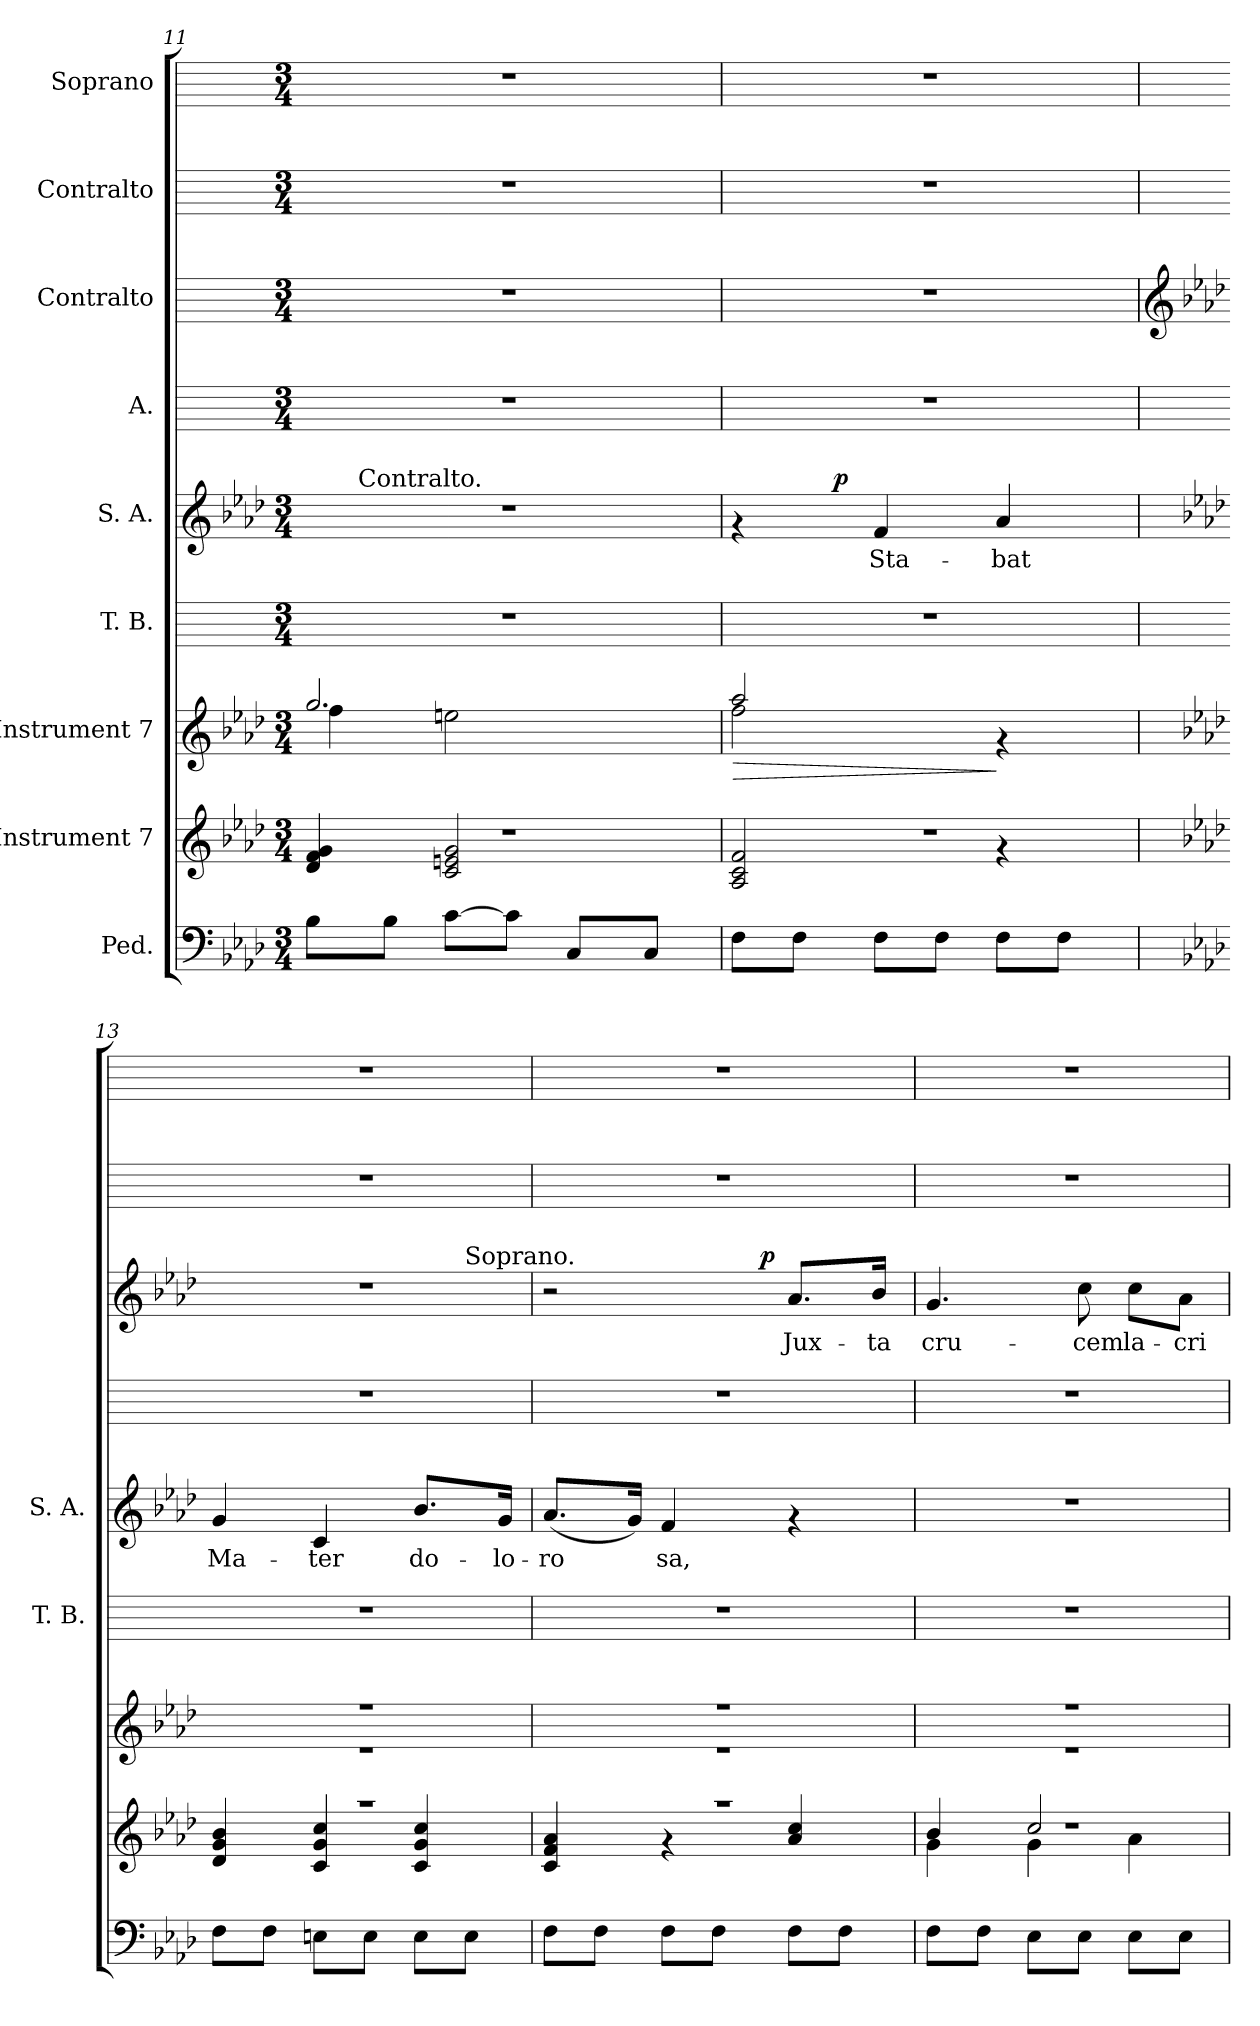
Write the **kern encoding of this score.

**kern	**kern	**kern	**dynam	**kern	**kern	**text	**dynam	**kern	**kern	**text	**dynam	**kern	**kern
*part9	*part8	*part7	*part7	*part6	*part5	*part5	*part5	*part4	*part3	*part3	*part3	*part2	*part1
*staff9	*staff8	*staff7	*staff7	*staff6	*staff5	*staff5	*staff5	*staff4	*staff3	*staff3	*staff3	*staff2	*staff1
*I"Ped.	*I"Instrument 7	*I"Instrument 7	*	*I"T.  B.	*I"S.  A.	*	*	*I"A.	*I"Contralto	*	*	*I"Contralto	*I"Soprano
*	*	*	*	*I'T.  B.	*I'S.  A.	*	*	*	*	*	*	*	*
*clefF4	*clefG2	*clefG2	*	*	*clefG2	*	*	*	*	*	*	*	*
*k[b-e-a-d-]	*k[b-e-a-d-]	*k[b-e-a-d-]	*	*k[]	*k[b-e-a-d-]	*	*	*k[]	*k[]	*	*	*k[]	*k[]
*A-:	*A-:	*A-:	*	*C:	*A-:	*	*	*C:	*C:	*	*	*C:	*C:
*M3/4	*M3/4	*M3/4	*	*M3/4	*M3/4	*	*	*M3/4	*M3/4	*	*	*M3/4	*M3/4
=11	=11	=11	=11	=11	=11	=11	=11	=11	=11	=11	=11	=11	=11
*	*^	*^	*	*	*^	*	*	*	*	*	*	*	*
8B-\L	2.r	4f/ 4d-/ 4g/	2.gg/	4ff\	.	2.r	2.r	16.ryy	.	.	2.r	2.r	.	.	2.r	2.r
!	!	!	!	!	!	!	!	!LO:TX:a:t=Contralto.	!	!	!	!	!	!	!	!
.	.	.	.	.	.	.	.	2ryy	.	.	.	.	.	.	.	.
8B-\J	.	.	.	.	.	.	.	.	.	.	.	.	.	.	.	.
[<8c\L	.	2g/ 2en/ 2c/	.	2een\	.	.	.	.	.	.	.	.	.	.	.	.
8c\J]	.	.	.	.	.	.	.	.	.	.	.	.	.	.	.	.
8C/L	.	.	.	.	.	.	.	.	.	.	.	.	.	.	.	.
.	.	.	.	.	.	.	.	8ryy	.	.	.	.	.	.	.	.
8C/J	.	.	.	.	.	.	.	.	.	.	.	.	.	.	.	.
.	.	.	.	.	.	.	.	32ryy	.	.	.	.	.	.	.	.
=12	=12	=12	=12	=12	=12	=12	=12	=12	=12	=12	=12	=12	=12	=12	=12	=12
!	!	!	!	!	!LO:HP:b	!	!	!	!	!	!	!	!	!	!	!
8F\L	2.r	2c/ 2A-/ 2f/	2aa-/	2ff\	>	2.r	4rf	8.ryy	.	.	2.r	2.r	.	.	2.r	2.r
8F\J	.	.	.	.	.	.	.	.	.	.	.	.	.	.	.	.
!	!	!	!	!	!	!	!	!	!	!LO:DY:a	!	!	!	!	!	!
.	.	.	.	.	.	.	.	2ryy	.	p	.	.	.	.	.	.
!	!	!	!	!	!	!	!	!	!LO:LY:b:cj	!	!	!	!	!	!	!
8F\L	.	.	.	.	.	.	4f/	.	Sta-	.	.	.	.	.	.	.
8F\J	.	.	.	.	.	.	.	.	.	.	.	.	.	.	.	.
!	!	!	!	!	!	!	!	!	!LO:LY:b:cj	!	!	!	!	!	!	!
8F\L	.	4rf	4rf	4ryy	]	.	4a-/	.	-bat	.	.	.	.	.	.	.
8F\J	.	.	.	.	.	.	.	.	.	.	.	.	.	.	.	.
.	.	.	.	.	.	.	.	16ryy	.	.	.	.	.	.	.	.
*	*	*	*	*	*	*	*v	*v	*	*	*	*	*	*	*	*
!!LO:LB:g=z
=13	=13	=13	=13	=13	=13	=13	=13	=13	=13	=13	=13	=13	=13	=13	=13
*	*	*	*	*	*	*	*	*	*	*	*clefG2	*	*	*	*
*	*	*	*	*	*	*	*	*	*	*	*k[b-e-a-d-]	*	*	*	*
*	*	*	*	*	*	*	*	*	*	*	*A-:	*	*	*	*
*	*	*	*	*	*	*	*^	*	*	*	*	*	*	*	*
!	!	!	!	!	!	!	!	!	!LO:LY:b:cj	!	!	!	!	!	!	!
*	*	*	*	*	*	*	*v	*v	*	*	*	*^	*	*	*	*
8F\L	2.r	4b-/ 4g/ 4d-/	2.r	2.r	.	2.r	4g/	Ma-	.	2.r	2.r	2ryy	.	.	2.r	2.r
8F\J	.	.	.	.	.	.	.	.	.	.	.	.	.	.	.	.
!	!	!	!	!	!	!	!	!LO:LY:b:cj	!	!	!	!	!	!	!	!
8En\L	.	4cc/ 4c/ 4g/	.	.	.	.	4c/	-ter	.	.	.	.	.	.	.	.
8E\J	.	.	.	.	.	.	.	.	.	.	.	.	.	.	.	.
!	!	!	!	!	!	!	!	!LO:LY:b:cj	!	!	!	!	!	!	!	!
8E\L	.	4g/ 4c/ 4cc/	.	.	.	.	8.b-/L	do-	.	.	.	8ryy	.	.	.	.
!	!	!	!	!	!	!	!	!	!	!	!	!LO:TX:a:t=Soprano.	!	!	!	!
8E\J	.	.	.	.	.	.	.	.	.	.	.	8ryy	.	.	.	.
!	!	!	!	!	!	!	!	!LO:LY:b:cj	!	!	!	!	!	!	!	!
.	.	.	.	.	.	.	16g/J	-lo-	.	.	.	.	.	.	.	.
=14	=14	=14	=14	=14	=14	=14	=14	=14	=14	=14	=14	=14	=14	=14	=14	=14
!	!	!	!	!	!	!	!	!LO:LY:b:cj	!	!	!	!	!	!	!	!
8F\L	2.r	4a-/ 4f/ 4c/	2.r	2.r	.	2.r	(<8.a-/L	-ro-	.	2.r	2r	4ryy	.	.	2.r	2.r
8F\J	.	.	.	.	.	.	.	.	.	.	.	.	.	.	.	.
!	!	!	!	!	!	!	!	!LO:LY:b:cj	!	!	!	!	!	!	!	!
.	.	.	.	.	.	.	16g/J)	--	.	.	.	.	.	.	.	.
!	!	!	!	!	!	!	!	!LO:LY:b:cj	!	!	!	!	!	!	!	!
8F\L	.	4rf	.	.	.	.	4f/	-sa,	.	.	.	8ryy	.	.	.	.
8F\J	.	.	.	.	.	.	.	.	.	.	.	16ryy	.	.	.	.
.	.	.	.	.	.	.	.	.	.	.	.	64ryy	.	.	.	.
!	!	!	!	!	!	!	!	!	!	!	!	!	!	!LO:DY:a	!	!
.	.	.	.	.	.	.	.	.	.	.	.	4ryy	.	p	.	.
!	!	!	!	!	!	!	!	!	!	!	!	!	!LO:LY:b:cj	!	!	!
8F\L	.	4a-/ 4cc/	.	.	.	.	4rf	.	.	.	8.a-/L	.	Jux-	.	.	.
8F\J	.	.	.	.	.	.	.	.	.	.	.	.	.	.	.	.
!	!	!	!	!	!	!	!	!	!	!	!	!	!LO:LY:b:cj	!	!	!
.	.	.	.	.	.	.	.	.	.	.	16b-/J	.	-ta	.	.	.
.	.	.	.	.	.	.	.	.	.	.	.	32.ryy	.	.	.	.
=15	=15	=15	=15	=15	=15	=15	=15	=15	=15	=15	=15	=15	=15	=15	=15	=15
*	*	*^	*	*	*	*	*	*	*	*	*	*	*	*	*	*
!	!	!	!	!	!	!	!	!	!	!	!	!	!	!LO:LY:b:cj	!	!	!
*	*	*	*	*	*	*	*	*	*	*	*	*v	*v	*	*	*	*
8F\L	2.r	4b-/	4g\	2.r	2.r	.	2.r	2.r	.	.	2.r	4.g/	cru-	.	2.r	2.r
8F\J	.	.	.	.	.	.	.	.	.	.	.	.	.	.	.	.
8E-\L	.	2cc/	4g\	.	.	.	.	.	.	.	.	.	.	.	.	.
!	!	!	!	!	!	!	!	!	!	!	!	!	!LO:LY:b:cj	!	!	!
8E-\J	.	.	.	.	.	.	.	.	.	.	.	8cc\	-cem	.	.	.
!	!	!	!	!	!	!	!	!	!	!	!	!	!LO:LY:b:cj	!	!	!
8E-\L	.	.	4a-\	.	.	.	.	.	.	.	.	8cc\L	la-	.	.	.
!	!	!	!	!	!	!	!	!	!	!	!	!	!LO:LY:b:cj	!	!	!
8E-\J	.	.	.	.	.	.	.	.	.	.	.	8a-\J	-cri-	.	.	.
*	*v	*v	*v	*	*	*	*	*	*	*	*	*	*	*	*	*
*	*	*v	*v	*	*	*	*	*	*	*	*	*	*	*
=	=	=	=	=	=	=	=	=	=	=	=	=	=
*-	*-	*-	*-	*-	*-	*-	*-	*-	*-	*-	*-	*-	*-
